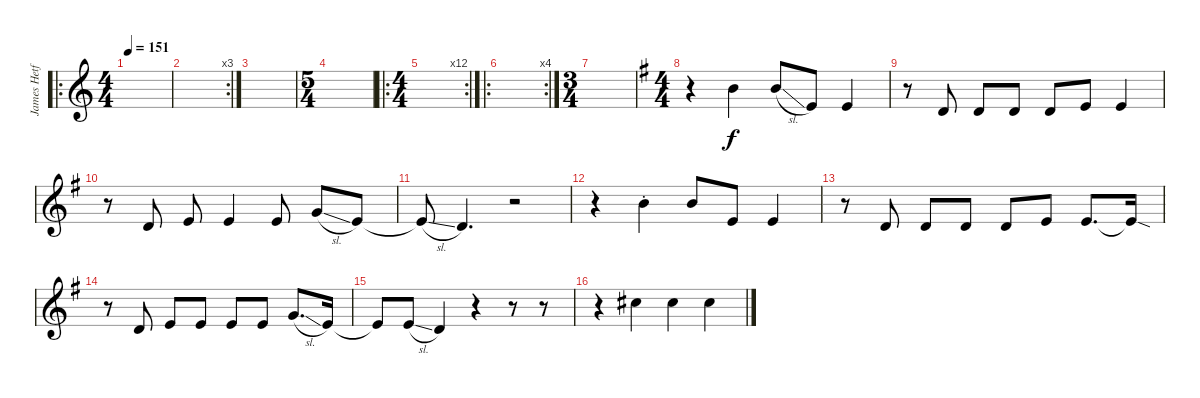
\track ("James Hetfield [V]" "James Hetf") {instrument violin}
\staff {score}
\tuning (E4 B3 G3 D3 A2 E2) {hide}
\ro
\ts (4 4)
\tempo 151
\clef g2
\ks c
|
\rc 3
|
|
\ts (5 4)
|
\ro
\rc 12
\ts (4 4)
|
\ro
\rc 4
|
\ts (3 4)
|
\ts (4 4)
\ks g
r.4 7.1.4 7.1{sl}.8 0.1.8 5.2.4 |
r.8 7.3.8 7.3.8 7.3.8 7.3.8 5.2.8 5.2.4 |
r.8 7.3.8 5.2.8 5.2.4 5.2.8 8.2{sl}.8 5.2.8 |
5.2{sl t}.8 3.2.4{d} r.2 |
r.4 12.2{st}.4 12.2.8 5.2.8 5.2.4 |
r.8 7.3.8 7.3.8 7.3.8 7.3.8 5.2.8 5.2.8{d} 5.2{sod t}.16 |
r.8 3.2.8 5.2.8 5.2.8 5.2.8 5.2.8 8.2{sl}.8{d} 5.2.16 |
5.2{t}.8 5.2{sl}.8 3.2.4 r.4 r.8 r.8 |
r.4 9.1.4 9.1.4 9.1.4
